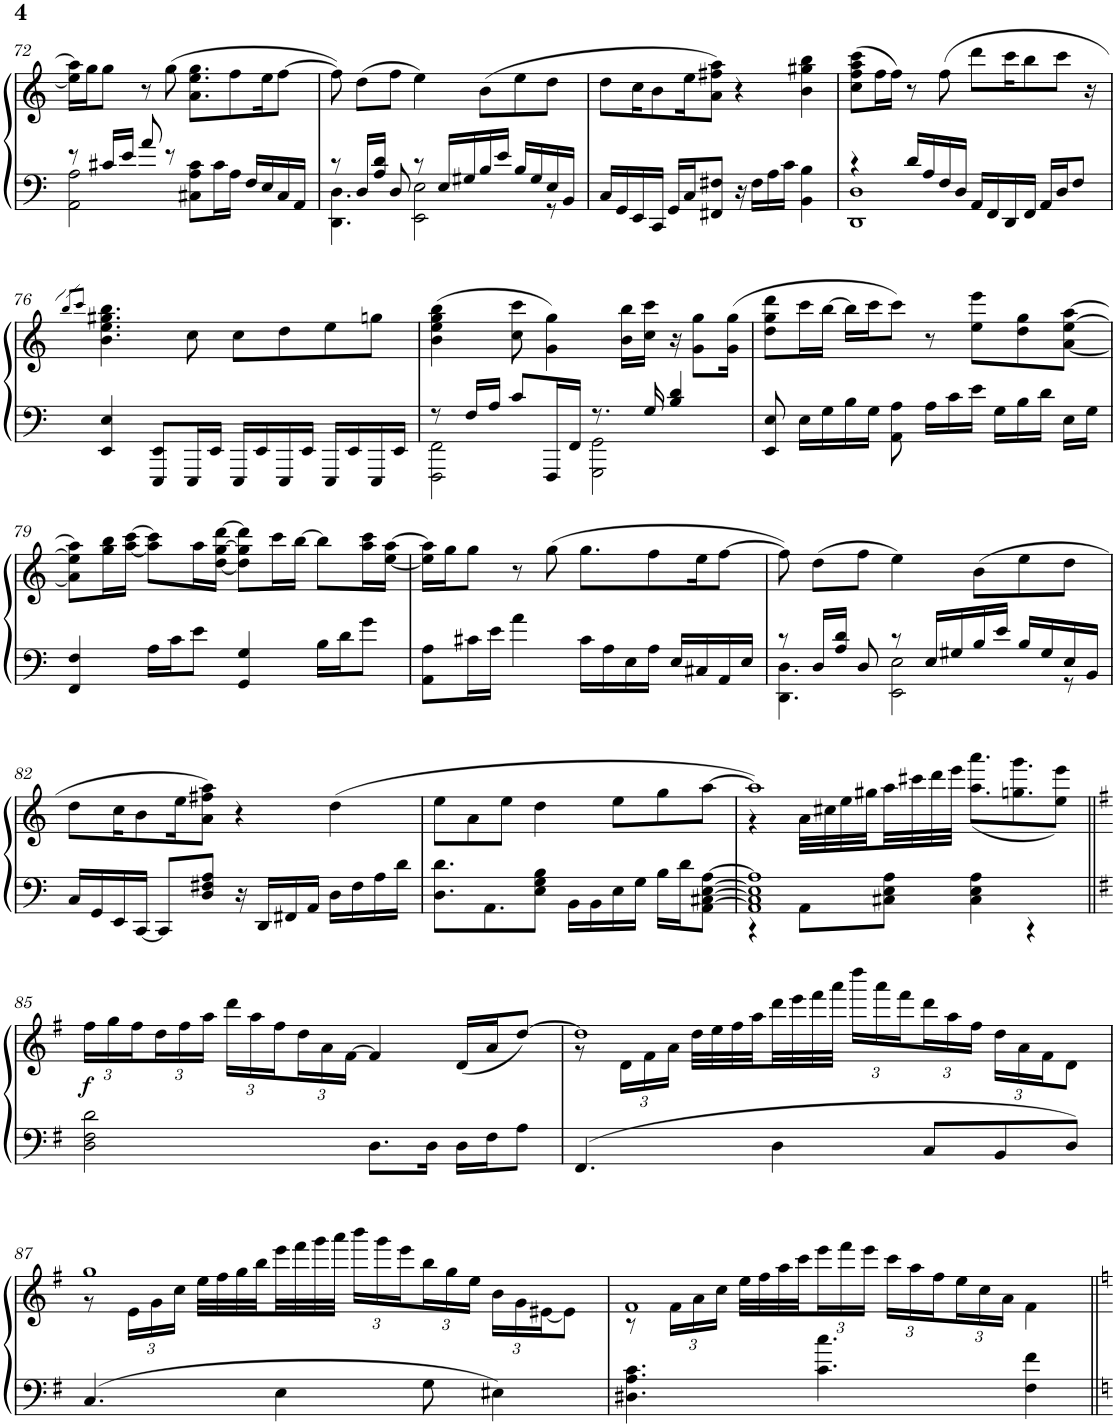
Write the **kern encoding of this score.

**kern	**kern	**dynam
*part1	*part1	*part1
*staff2	*staff1	*staff1/2
*I"Piano	*	*
*I'Pno.	*	*
!!LO:PB:g=z
*clefF4	*clefG2	*
*k[]	*k[]	*
*M4/4	*M4/4	*
=72	=72	=72
*^	*	*
8r	2AA\ 2A\	16ee\] 16aa\]LL	.
.	.	16gg\J	.
16c#X/LL	.	8gg\J	.
16e/JJ	.	.	.
8a/	.	8r	.
8r	.	(8gg\	.
8C#X\ 8A\ 8c#\L	2ryy	8.a\ 8.ee\ 8.gg\L	.
16c#\L	.	.	.
16A\JJ	.	8ff\	.
16F/LL	.	.	.
16E/	.	16ee\K	.
16C#/	.	[8ff\J	.
16AA/JJ	.	.	.
=73	=73	=73	=73
8r	4.DD\ 4.D\	8ff\])	.
16D/LL	.	(8dd\L	.
16A/ 16d/JJ	.	.	.
8D/	.	8ff\J	.
8r	2EE\ 2E\	4ee\)	.
16E/LL	.	.	.
16G#X/	.	.	.
16B/	.	(8b\L	.
16e/JJ	.	.	.
16B/LL	.	8ee\	.
16G#/	.	.	.
16E/	8r	8dd\J	.
16BB/JJ	.	.	.
*v	*v	*	*
=74	=74	=74
16C/LL	8dd\L	.
16GG/	.	.
16EE/	16cc\K	.
16CC/JJ	8b\	.
16GG/LL	.	.
16C/J	16ee\K	.
8FF#X/ 8F#X/J	8a\ 8ff#X\ 8aa\J)	.
16r	4r	.
16F#\LL	.	.
16A\	.	.
16c\JJ	.	.
4BB\ 4B\	4b\ 4gg#X\ 4bb\	.
=75	=75	=75
*^	*	*
4r	1DD 1D	(8cc\ 8ff\ 8aa\ 8ccc\L	.
.	.	16ff\L	.
.	.	16ff\JJ)	.
16d/LL	.	8r	.
16A/	.	.	.
16F/	.	(8ff\	.
16D/JJ	.	.	.
16AA/LL	.	8ddd\L	.
16FF/	.	.	.
16DD/	.	16ccc\K	.
16FF/JJ	.	8bb\	.
16AA/LL	.	.	.
16D/J	.	8ccc\J	.
8F/J	.	.	.
.	.	16r	.
*v	*v	*	*
!!LO:LB:g=z
=76	=76	=76
.	8qbb/L)	.
.	8qccc/J	.
4EE/ 4E/	4.b\ 4.ee\ 4.gg#X\ 4.bb\	.
8EEE/ 8EE/L	.	.
16EEE/L	8cc\	.
16EE/JJ	.	.
16EEE/LL	8cc\L	.
16EE/	.	.
16EEE/	8dd\	.
16EE/JJ	.	.
16EEE/LL	8ee\	.
16EE/	.	.
16EEE/	8ggn\J	.
16EE/JJ	.	.
=77	=77	=77
*^	*	*
8r	2FFF\ 2FF\	(4b\ 4ee\ 4gg\ 4bb\	.
16F/LL	.	.	.
16A/JJ	.	.	.
8c/L	.	8cc\ 8ccc\	.
16FFF/L	.	4g\ 4gg\)	.
16FF/JJ	.	.	.
8.r	2GGG\ 2GG\	.	.
.	.	16b\ 16bb\LL	.
16G/	.	16cc\ 16ccc\JJ	.
4B/ 4d/	.	16r	.
.	.	8g\ 8gg\L	.
.	.	(16g\ 16gg\Jk	.
*v	*v	*	*
=78	=78	=78
8EE/ 8E/	8dd\ 8gg\ 8ddd\L	.
16E\LL	16ccc\L	.
16G\	[16bb\JJ	.
16B\	16bb\LL]	.
16G\JJ	16ccc\J	.
8AA\ 8A\	8ccc\J)	.
16A\LL	8r	.
16c\	.	.
16e\JJ	8ee\ 8eee\L	.
16G\LL	.	.
16B\	8dd\ 8gg\	.
16d\JJ	.	.
16E\LL	[8a\ [8ee\ [8aa\J	.
16G\JJ	.	.
!!LO:LB:g=z
=79	=79	=79
4FF/ 4F/	8a\] 8ee\] 8aa\]L	.
.	16gg\ 16bb\L	.
.	[16aa\ [16ccc\JJ	.
16A\LL	8aa\] 8ccc\]L	.
16c\J	.	.
8e\J	16aa\L	.
.	[16dd\ [16gg\ [16ddd\JJ	.
4GG/ 4G/	8dd\] 8gg\] 8ddd\]L	.
.	16ccc\L	.
.	[16bb\JJ	.
16B\LL	8bb\L]	.
16d\J	.	.
8g\J	16aa\ 16ccc\L	.
.	[16ee\ [16aa\JJ	.
=80	=80	=80
8AA\ 8A\L	16ee\] 16aa\]LL	.
.	16gg\J	.
16c#X\L	8gg\J	.
16e\JJ	.	.
4a\	8r	.
.	(8gg\	.
16c#\LL	8.gg\L	.
16A\	.	.
16E\	.	.
16A\JJ	8ff\	.
16E/LL	.	.
16C#X/	16ee\K	.
16AA/	[8ff\J	.
16E/JJ	.	.
=81	=81	=81
*^	*	*
8r	4.DD\ 4.D\	8ff\])	.
16D/LL	.	(8dd\L	.
16A/ 16d/JJ	.	.	.
8D/	.	8ff\J	.
8r	2EE\ 2E\	4ee\)	.
16E/LL	.	.	.
16G#X/	.	.	.
16B/	.	(8b\L	.
16e/JJ	.	.	.
16B/LL	.	8ee\	.
16G#/	.	.	.
16E/	8r	8dd\J	.
16BB/JJ	.	.	.
*v	*v	*	*
!!LO:LB:g=z
=82	=82	=82
16C/LL	8dd\L	.
16GG/	.	.
16EE/	16cc\K	.
[16CC/JJ	8b\	.
8CC/L]	.	.
.	16ee\K	.
8D/ 8F#X/ 8A/J	8a\ 8ff#X\ 8aa\J)	.
16r	4r	.
16DD/LL	.	.
16FF#X/	.	.
16AA/JJ	.	.
16D\LL	(4dd\	.
16F#\	.	.
16A\	.	.
16d\JJ	.	.
=83	=83	=83
8.D\ 8.d\L	8ee\L	.
.	8a\	.
8.AA\	.	.
.	8ee\J	.
8E\ 8G\ 8B\J	4dd\	.
16BB\LL	.	.
16BB\	.	.
16E\	8ee\L	.
16G\JJ	.	.
16B\LL	8gg\	.
16d\J	.	.
[8AA\ [8C#X\ [8E\ [8A\J	[8aa\J	.
=84	=84	=84
*^	*^	*
1AA] 1C#] 1E] 1A]	4r	1aa])	4r	.
.	8AA\L	.	32a\LLL	.
.	.	.	32cc#X\	.
.	.	.	32ee\	.
.	.	.	32gg#X\	.
.	8C#X\ 8E\ 8A\J	.	32aa\	.
.	.	.	32ccc#X\	.
.	.	.	32ddd\	.
.	.	.	32eee\JJJ	.
.	4C#\ 4E\ 4A\	.	(8.aa\ 8.aaa\L	.
.	.	.	8.ggn\ 8.ggg\	.
.	4r	.	.	.
.	.	.	8ee\ 8eee\J)	.
*v	*v	*	*	*
*	*v	*v	*
!!LO:LB:g=z
=85||	=85||	=85||
*k[f#]	*k[f#]	*
*	*Xbrackettup	*
*	*^	*
!	!	!	!LO:DY:b
*	*v	*v	*
2D\ 2F#\ 2d\	24ff#\LL	f
.	24gg\	.
.	24ff#\	.
.	24dd\	.
.	24ff#\	.
.	24aa\JJ	.
.	24ddd\LL	.
.	24aa\	.
.	24ff#\	.
.	24dd\	.
.	24a\	.
.	[24f#\JJ	.
8.D\L	4f#/]	.
16D\Jk	.	.
16D\LL	(16d/LL	.
16F#\J	16a/J	.
8A\J	[8dd/J)	.
=86	=86	=86
*	*^	*
4.FF#/	1dd]	8r	.
.	.	24d\LL	.
.	.	24f#\	.
.	.	24a\JJ	.
.	.	32dd\LLL	.
.	.	32ee\	.
.	.	32ff#\	.
.	.	32aa\	.
4D\	.	32ddd\	.
.	.	32eee\	.
.	.	32fff#\	.
.	.	32aaa\JJJ	.
.	.	24dddd\LL	.
.	.	24aaa\	.
.	.	24fff#\	.
8C/L	.	24ddd\	.
.	.	24aa\	.
.	.	24ff#\JJ	.
8BB/	.	24dd\LL	.
.	.	24a\	.
.	.	24f#\J	.
8D/J	.	8d\J	.
!!LO:LB:g=z	!!
=87	=87	=87	=87
4.C/	1gg	8r	.
.	.	24e\LL	.
.	.	24g\	.
.	.	24cc\JJ	.
.	.	32ee\LLL	.
.	.	32ff#\	.
.	.	32gg\	.
.	.	32bb\	.
4E\	.	32eee\	.
.	.	32fff#\	.
.	.	32ggg\	.
.	.	32aaa\JJJ	.
.	.	24bbb\LL	.
.	.	24ggg\	.
.	.	24eee\	.
8G\	.	24bb\	.
.	.	24gg\	.
.	.	24ee\JJ	.
4E#X\	.	24b\LL	.
.	.	24g\	.
.	.	[24e#X\J	.
.	.	8e#\J]	.
=88	=88	=88	=88
4.D#X\ 4.A\ 4.c\	1f#	8r	.
.	.	24f#\LL	.
.	.	24a\	.
.	.	24cc\JJ	.
.	.	32ee\LLL	.
.	.	32ff#\	.
.	.	32aa\	.
.	.	32ccc\J	.
4.c\ 4.cc\	.	24eee\	.
.	.	24fff#\	.
.	.	24eee\JJ	.
.	.	24ccc\LL	.
.	.	24aa\	.
.	.	24ff#\	.
.	.	24ee\	.
.	.	24cc\	.
.	.	24a\JJ	.
4F#\ 4f#\	.	4f#\	.
*	*v	*v	*
=||	=||	=||
*-	*-	*-
